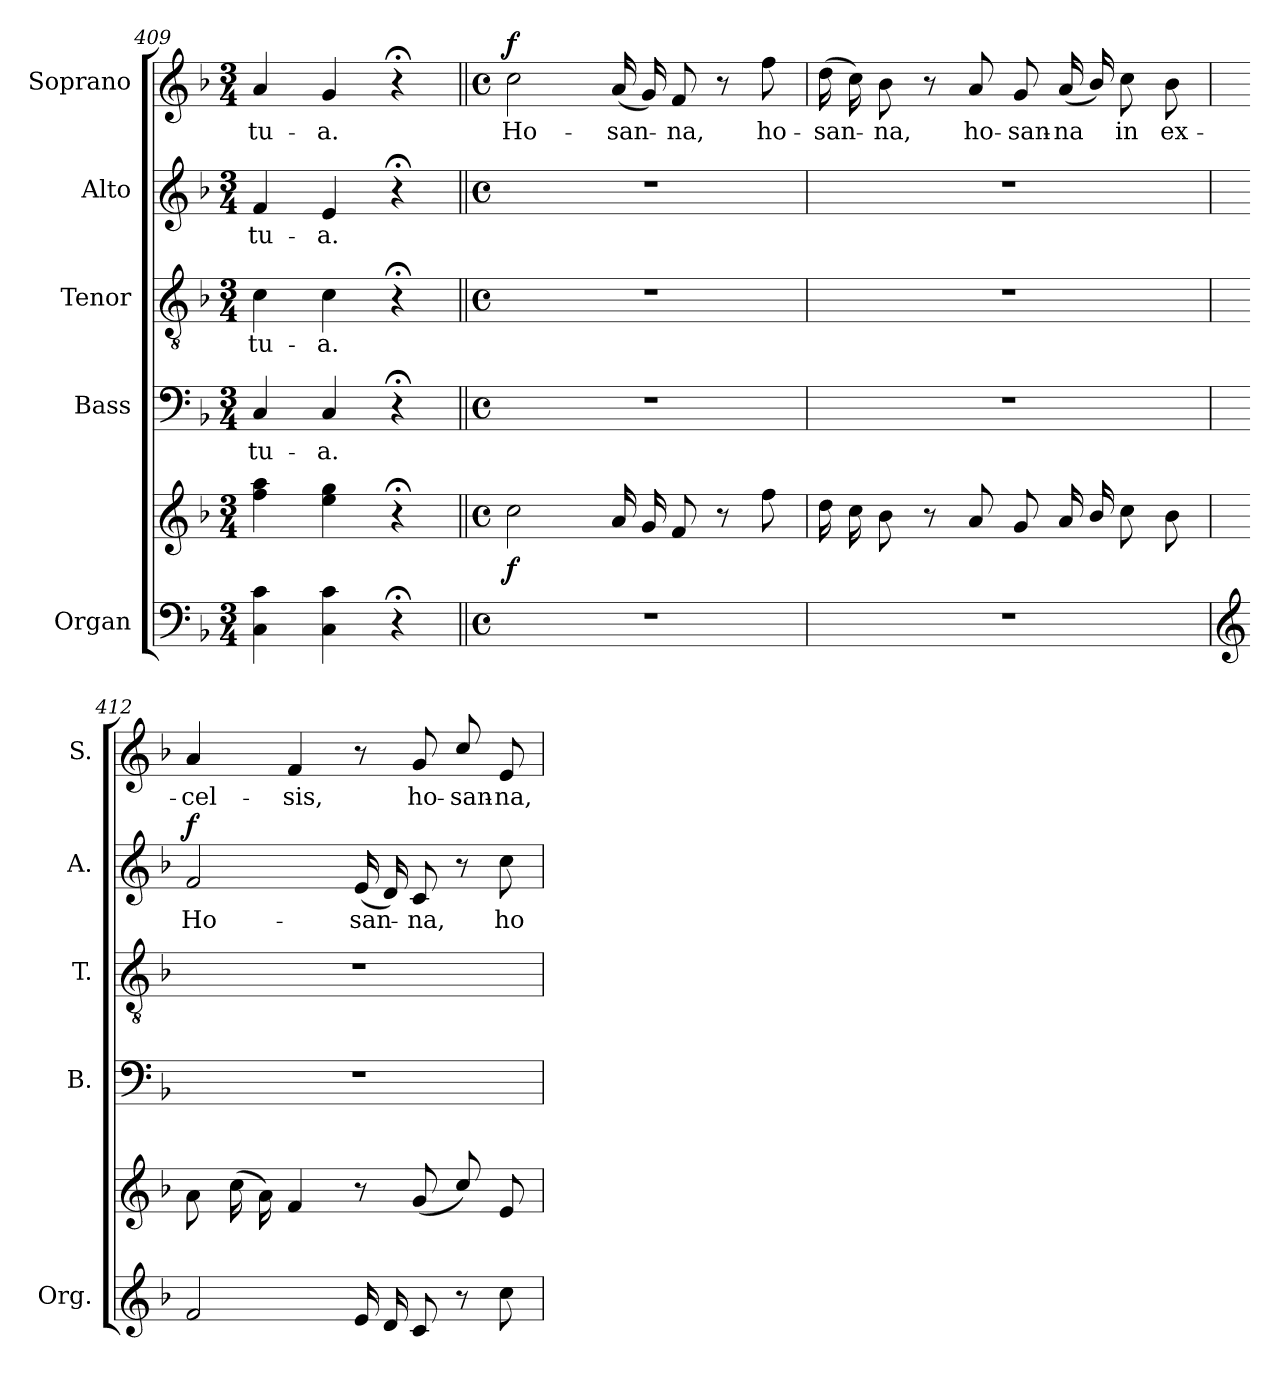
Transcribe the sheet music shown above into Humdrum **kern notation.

**kern	**kern	**dynam	**kern	**text	**kern	**text	**kern	**text	**dynam	**kern	**text	**dynam
*part5	*part5	*part5	*part4	*part4	*part3	*part3	*part2	*part2	*part2	*part1	*part1	*part1
*staff6	*staff5	*staff5/6	*staff4	*staff4	*staff3	*staff3	*staff2	*staff2	*staff2	*staff1	*staff1	*staff1
*I"Organ	*	*	*I"Bass	*	*I"Tenor	*	*I"Alto	*	*	*I"Soprano	*	*
*I'Org.	*	*	*I'B.	*	*I'T.	*	*I'A.	*	*	*I'S.	*	*
*clefF4	*clefG2	*	*clefF4	*	*clefGv2	*	*clefG2	*	*	*clefG2	*	*
*	*	*	*	*	*ITrd7c12	*	*	*	*	*	*	*
*k[b-]	*k[b-]	*	*k[b-]	*	*k[b-]	*	*k[b-]	*	*	*k[b-]	*	*
*F:	*F:	*	*F:	*	*F:	*	*F:	*	*	*F:	*	*
*M3/4	*M3/4	*	*M3/4	*	*M3/4	*	*M3/4	*	*	*M3/4	*	*
=409	=409	=409	=409	=409	=409	=409	=409	=409	=409	=409	=409	=409
!	!	!	!	!LO:LY:b:color=#000000	!	!	!	!	!	!	!	!
!	!	!	!	!	!	!LO:LY:b:color=#000000	!	!	!	!	!	!
!	!	!	!	!	!	!	!	!LO:LY:b:color=#000000	!	!	!	!
!	!	!	!	!	!	!	!	!	!	!	!LO:LY:b:color=#000000	!
4Ci\ 4ci	4ffi\ 4aai	.	4Ci/	tu-	4Ci\	tu-	4fi/	tu-	.	4ai/	tu-	.
!	!	!	!	!LO:LY:b:color=#000000	!	!	!	!	!	!	!	!
!	!	!	!	!	!	!LO:LY:b:color=#000000	!	!	!	!	!	!
!	!	!	!	!	!	!	!	!LO:LY:b:color=#000000	!	!	!	!
!	!	!	!	!	!	!	!	!	!	!	!LO:LY:b:color=#000000	!
4Ci\ 4ci	4eei\ 4ggi	.	4Ci/	-a.	4Ci\	-a.	4ei/	-a.	.	4gi/	-a.	.
4r;	4r;	.	4r;	.	4r;	.	4r;	.	.	4r;	.	.
!!LO:PB:g=z
=410||	=410||	=410||	=410||	=410||	=410||	=410||	=410||	=410||	=410||	=410||	=410||	=410||
*M4/4	*M4/4	*	*M4/4	*	*M4/4	*	*M4/4	*	*	*M4/4	*	*
*met(c)	*met(c)	*	*met(c)	*	*met(c)	*	*met(c)	*	*	*met(c)	*	*
*	*MM120	*	*	*	*	*	*	*	*	*MM120	*	*
!	!	!	!	!	!	!	!	!	!	!	!LO:LY:b:color=#000000	!
1r	2cci\	f	1r	.	1r	.	1r	.	.	2cci\	Ho-	f
!	!	!	!	!	!	!	!	!	!	!	!LO:LY:b:color=#000000	!
.	16ai/	.	.	.	.	.	.	.	.	(16ai/	-san-	.
.	16gi/	.	.	.	.	.	.	.	.	16gi/)	.	.
!	!	!	!	!	!	!	!	!	!	!	!LO:LY:b:color=#000000	!
.	8fi/	.	.	.	.	.	.	.	.	8fi/	-na,	.
.	8r	.	.	.	.	.	.	.	.	8r	.	.
!	!	!	!	!	!	!	!	!	!	!	!LO:LY:b:color=#000000	!
.	8ffi\	.	.	.	.	.	.	.	.	8ffi\	ho-	.
=411	=411	=411	=411	=411	=411	=411	=411	=411	=411	=411	=411	=411
!	!	!	!	!	!	!	!	!	!	!	!LO:LY:b:color=#000000	!
1r	16ddi\	.	1r	.	1r	.	1r	.	.	(16ddi\	-san-	.
.	16cci\	.	.	.	.	.	.	.	.	16cci\)	.	.
!	!	!	!	!	!	!	!	!	!	!	!LO:LY:b:color=#000000	!
.	8b-i\	.	.	.	.	.	.	.	.	8b-i\	-na,	.
.	8r	.	.	.	.	.	.	.	.	8r	.	.
!	!	!	!	!	!	!	!	!	!	!	!LO:LY:b:color=#000000	!
.	8ai/	.	.	.	.	.	.	.	.	8ai/	ho-	.
!	!	!	!	!	!	!	!	!	!	!	!LO:LY:b:color=#000000	!
.	8gi/	.	.	.	.	.	.	.	.	8gi/	-san-	.
!	!	!	!	!	!	!	!	!	!	!	!LO:LY:b:color=#000000	!
.	16ai/	.	.	.	.	.	.	.	.	(16ai/	-na	.
.	16b-i/	.	.	.	.	.	.	.	.	16b-i/)	.	.
!	!	!	!	!	!	!	!	!	!	!	!LO:LY:b:color=#000000	!
.	8cci\	.	.	.	.	.	.	.	.	8cci\	in	.
!	!	!	!	!	!	!	!	!	!	!	!LO:LY:b:color=#000000	!
.	8b-i\	.	.	.	.	.	.	.	.	8b-i\	ex-	.
=412	=412	=412	=412	=412	=412	=412	=412	=412	=412	=412	=412	=412
*clefG2	*	*	*	*	*	*	*	*	*	*	*	*
!	!	!	!	!	!	!	!	!LO:LY:b:color=#000000	!	!	!	!
!	!	!	!	!	!	!	!	!	!	!	!LO:LY:b:color=#000000	!
2fi/	8ai\	.	1r	.	1r	.	2fi/	Ho-	f	4ai/	-cel-	.
.	(16cci\	.	.	.	.	.	.	.	.	.	.	.
.	16ai\)	.	.	.	.	.	.	.	.	.	.	.
!	!	!	!	!	!	!	!	!	!	!	!LO:LY:b:color=#000000	!
.	4fi/	.	.	.	.	.	.	.	.	4fi/	-sis,	.
!	!	!	!	!	!	!	!	!LO:LY:b:color=#000000	!	!	!	!
16ei/	8r	.	.	.	.	.	(16ei/	-san-	.	8r	.	.
16di/	.	.	.	.	.	.	16di/)	.	.	.	.	.
!	!	!	!	!	!	!	!	!LO:LY:b:color=#000000	!	!	!	!
!	!	!	!	!	!	!	!	!	!	!	!LO:LY:b:color=#000000	!
8ci/	(8gi/	.	.	.	.	.	8ci/	-na,	.	8gi/	ho-	.
!	!	!	!	!	!	!	!	!	!	!	!LO:LY:b:color=#000000	!
8r	8cci/)	.	.	.	.	.	8r	.	.	8cci/	-san-	.
!	!	!	!	!	!	!	!	!LO:LY:b:color=#000000	!	!	!	!
!	!	!	!	!	!	!	!	!	!	!	!LO:LY:b:color=#000000	!
8cci\	8ei/	.	.	.	.	.	8cci\	ho-	.	8ei/	-na,	.
=	=	=	=	=	=	=	=	=	=	=	=	=
*-	*-	*-	*-	*-	*-	*-	*-	*-	*-	*-	*-	*-
